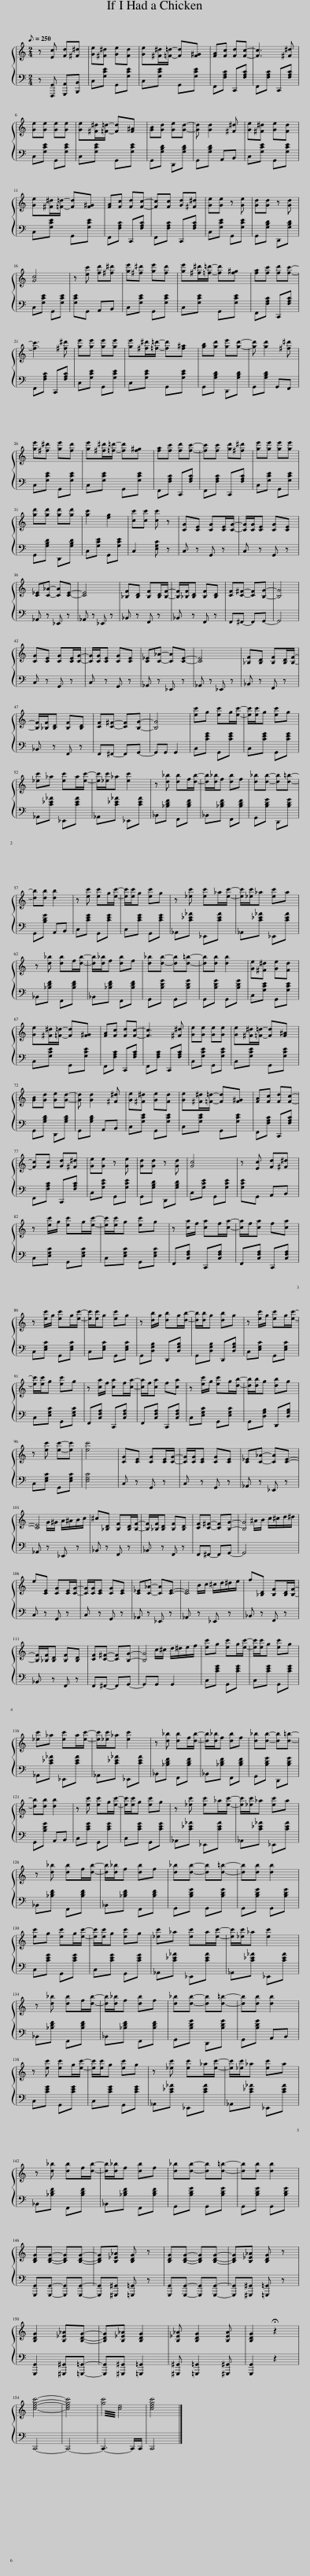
X:1
%%score { ( 1 3 ) | 2 }
L:1/8
Q:1/8=250
M:2/4
I:linebreak $
K:C
V:1 treble
V:3 treble
V:2 bass
V:1
 z [Ec] [Fd][^F^d] | [Ge][^F^d] [Ge][Fd] | [Ge][^F^d]/[=F=d]/- [Fd][F^G] | [FA][Fc] [Fd][Fc]- | [Fc]3 [^F^d] |$ %5
 [Ge][Ge] [Ge][Ge] | [Ge][^F^d]/[=F=d]/- [Fd][F^A] | [GB][Gd] [Ge][Gd]- | [Gd] [Gd]2 [^F^d] | [Ge][^F^d] [Ge][Fd] |$ %10
 [Ge][^F^d]/[=F=d]/- [Fd][F^G] | [FA][Fc] [Fd][Fc]- | [Fc][Fc] [Gd][^F^d] | [Ge][Ge] z [Ge] | [Gd][Gd] z [Gd] |$ %15
 [Gc]4 | z [ec'] [fd'][^f^d'] | [ge'][^f^d'] [ge'][fd'] | [ge'][^f^d']/[=f=d']/- [fd'][f^g] | [fa][fc'] [fd'][fc']- |$ %20
 [fc']3 [^f^d'] | [ge'][ge'] [ge'][ge'] | [ge'][^f^d']/[=f=d']/- [fd'][f^a] | [gb][gd'] [ge'][gd']- | [gd'] [gd']2 [^f^d'] |$ %25
 [ge'][^f^d'] [ge'][fd'] | [ge'][^f^d']/[=f=d']/- [fd'][f^g] | [fa][fc'] [fd'][fc']- | [fc'][fc'] [gd'][^f^d'] | [ge'][ge'] [ge'][ge'] |$ %30
 [gd'][gd'] [gd'][gd'] | [gc']2 [eg]2 | [cc'][cc'] [cc'] z | [CG][CE] [CG][CE]/[CG]/- | [CG]/[CG]/[CE] [CG][CE] |$ %35
 [C_E][C_A]- [CA][CE]- | [CE]4 | [_B,F][B,D] [B,F][B,D]/[B,F]/- | [B,F]/[_B,F]/[B,D] [B,F][B,D] | [CF][C^F]- [CF][B,G]- | %40
 [B,G]4 |$ [CG][CE] [CG][CE]/[CG]/- | [CG]/[CG]/[CE] [CG][CE] | [C_E][C_A]- [CA][CE]- | [CE]4 | %45
 [_B,F][B,D] [B,F][B,D]/[B,F]/- |$ [B,F]/[_B,F]/[B,D] [B,F][B,D] | [CF][C^F]- [CF][B,G]- | [B,G]4 | [ec']g [ec']g/[ec']/- | %50
 [ec']/[ec']/g [ec']g |$ [_ec']_a [ec']a/[ec']/- | [ec']/[_ec']/_a [ec']2 | z [d_b] [db]f/[db]/- | [db]/[d_b]/f [db]f | %55
 [d_b][db]- [db][d=b]- |$ [db][db] [db]2 | z [ec'] [ec']g/[ec']/- | [ec']/[ec']/g [ec']g | z [_ec'] [ec']_a/[ec']/- | %60
 [ec']/[_ec']/_a [ec']a |$ z [d_b] [db]f/[db]/- | [db]/[d_b]/f [db]f | [d_b][db]- [db][d=b]- | [db][db] [db]2 | %65
 [Ge][^F^d] [Ge][Fd] |$ [Ge][^F^d]/[=F=d]/- [Fd][F^G] | [FA][Fc] [Fd][Fc]- | [Fc]3 [^F^d] | [Ge][Ge] [Ge][Ge] | %70
 [Ge][^F^d]/[=F=d]/- [Fd][F^A] |$ [GB][Gd] [Ge][Gd]- | [Gd] [Gd]2 [^F^d] | [Ge][^F^d] [Ge][Fd] | [Ge][^F^d]/[=F=d]/- [Fd][F^G] | %75
 [FA][Fc] [Fd][Fc]- |$ [Fc][Fc] [Gd][^F^d] | [Ge][Ge] z [Ge] | [Gd][Gd] z [Gd] | [Gc]4 | %80
 z [Ec] [Fd][^F^d] |$ z [ec']/g/ [ec']g/[ec']/- | [ec']/[ec']/g [ec']g | z [ca]/f/ [ca]f/[ca]/- | [ca]/f/[ca] f[ca] |$ %85
 z [ec']/g/ [ec']g/[ec']/- | [ec']/[ec']/g [ec']g | z [db]/g/ [db]g/[db]/- | [db]/[db]/g [db]g | z [ec']/g/ [ec']g/[ec']/- |$ %90
 [ec']/[ec']/g [ec']g | z [ca]/f/ [ca]f/[ca]/- | [ca]/f/[ca] f[ca] | z [ec']/g/ [ec']g/[db]/- | [db]/[db]/g [db]g |$ %95
 z [ec'] [ec']-[ec'] | [ec']4 | [CG][CE] [CG][CE]/[CG]/- | [CG]/[CG]/[CE] [CG][CE] | [C_E][C_A]- [CA][CE]- |$ %100
 [CE]4 | ^c[_B,D] [B,F][B,D]/[B,F]/- | [B,F]/[_B,F]/[B,D] [B,F][B,D] | [CF][C^F]- [CF][B,G]- | [B,G]4 |$ %105
 e[CE] [CG][CE]/[CG]/- | [CG]/[CG]/[CE] [CG][CE] | [C_E][C_A]- [CA][CE]- | [CE]4 | f[_B,D] [B,F][B,D]/[B,F]/- |$ %110
 [B,F]/[_B,F]/[B,D] [B,F][B,D] | [CF][C^F]- [CF][B,G]- | [B,G]4 | [ec']g [ec']g/[ec']/- | [ec']/[ec']/g [ec']g |$ %115
 [_ec']_a [ec']a/[ec']/- | [ec']/[_ec']/_a [ec']2 | z [d_b] [db]f/[db]/- | [db]/[d_b]/f [db]f | [d_b][db]- [db][d=b]- |$ %120
 [db][db] [db]2 | z [ec'] [ec']g/[ec']/- | [ec']/[ec']/g [ec']g | z [_ec'] [ec']_a/[ec']/- | [ec']/[_ec']/_a [ec']a |$ %125
 z [d_b] [db]f/[db]/- | [db]/[d_b]/f [db]f | [d_b][db]- [db][d=b]- | [db][db] [db]2 |$ [ec']g [ec']g/[ec']/- | %130
 [ec']/[ec']/g [ec']g | [_ec']_a [ec']a/[ec']/- | [ec']/[_ec']/_a [ec']2 |$ z [d_b] [db]f/[db]/- | [db]/[d_b]/f [db]f | %135
 [d_b][db]- [db][d=b]- | [db][db] [db]2 |$ z [ec'] [ec']g/[ec']/- | [ec']/[ec']/g [ec']g | z [_ec'] [ec']_a/[ec']/- | %140
 [ec']/[_ec']/_a [ec']a |$ z [d_b] [db]f/[db]/- | [db]/[d_b]/f [db]f | [d_b][db]- [db][d=b]- | [db][db] [db]2 |$ %145
 [B,DG][B,DG]- [B,DG][B,DG]- | [B,DG][B,_E_A] [B,DG] z | [B,DG][B,DG]- [B,DG][B,DG]- | [B,DG][B,_E_A] [B,DG] z |$ [B,DG]2 [B,_E_A][B,DG]- | %150
 [B,DG][B,_E_A] [B,DG]2 | [B,_E_A] [B,DG]2 [B,EA] | [B,DG]2 !fermata!z2 |$ [cegc']4- | [cegc']4 | %155
 !///-![gc']2 [ce]2 | [cegc']4 |] %157
V:2
 z [F,,,G,,] [G,,,A,,][B,,,B,,] | C,[G,CE] G,,[G,CE] | C,[G,CE] G,,[G,CE] | F,,[F,A,C] C,,[F,A,C] | F,,[F,A,C] C,,[F,A,C] |$ %5
 C,[G,CE] G,,[G,CE] | C,[G,CE] G,,[G,CE] | G,,[G,B,D] D,,[G,B,D] | G,,[G,B,D] A,,B,, | C,[G,CE] G,,[G,CE] |$ %10
 C,[G,CE] G,,[G,CE] | F,,[F,A,C] C,,[F,A,C] | F,,[F,A,C] C,,[F,A,C] | C,[G,CE] G,,[G,CE] | G,,[G,B,D] D,,[G,B,D] |$ %15
 C,[G,CE] G,,[G,CE] | [G,CE]G,, A,,B,, | C,[G,CE] G,,[G,CE] | C,[G,CE] G,,[G,CE] | F,,[F,A,C] C,,[F,A,C] |$ %20
 F,,[F,A,C] C,,[F,A,C] | C,[G,CE] G,,[G,CE] | C,[G,CE] G,,[G,CE] | G,,[G,B,D] D,,[G,B,D] | G,,[G,B,D] G,,F,, |$ %25
 C,[G,CE] G,,[G,CE] | C,[G,CE] G,,[G,CE] | F,,[F,A,C] C,,[F,A,C] | F,,[F,A,C] C,,[F,A,C] | C,[G,CE] G,,[G,CE] |$ %30
 G,,[G,B,D] D,,[G,B,D] | C,[G,CE] G,,[G,CE] | C,2 [E,G,C] z | C, z G,, z | C, z G,, z |$ %35
 _A,, z _E,, z | _A,, z _E,, z | _B,, z F,, z | _B,, z F,, z | F,,^F,,- F,,G,,- | %40
 G,,4 |$ C, z G,, z | C, z G,, z | _A,, z _E,, z | _A,, z _E,, z | %45
 _B,, z F,, z |$ _B,, z F,, z | F,,^F,,- F,,G,,- | G,,G,, G,,2 | C,[CEG] G,,[CEG] | %50
 C,[CEG] G,,[CEG] |$ _A,,[C_E_A] _E,,[CEA] | _A,,[C_E_A] _E,,[CEA] | _B,,[_B,DF] F,,[B,DF] | _B,,[_B,DF] F,,[B,DF] | %55
 G,,[B,DG] D,,[B,DG] |$ G,,[B,DG] A,,B,, | C,[CEG] G,,[CEG] | C,[CEG] G,,[CEG] | _A,,[C_E_A] _E,,[CEA] | %60
 _A,,[C_E_A] _E,,[CEA] |$ _B,,[_B,DF] F,,[B,DF] | _B,,[_B,DF] F,,[B,DF] | G,,[B,DG] G,,[B,DG] | G,,[B,DG] G,,[B,DG] | %65
 C,[G,CE] G,,[G,CE] |$ C,[G,CE] G,,[G,CE] | F,,[F,A,C] C,,[F,A,C] | F,,[F,A,C] C,,[F,A,C] | C,[G,CE] G,,[G,CE] | %70
 C,[G,CE] G,,[G,CE] |$ G,,[G,B,D] D,,[G,B,D] | G,,[G,B,D] A,,B,, | C,[G,CE] G,,[G,CE] | C,[G,CE] G,,[G,CE] | %75
 F,,[F,A,C] C,,[F,A,C] |$ F,,[F,A,C] C,,[F,A,C] | C,[G,CE] G,,[G,CE] | G,,[G,B,D] D,,[G,B,D] | C,[G,CE] G,,[G,CE] | %80
 [G,CE]G,, A,,B,, |$ C,[E,G,C] G,,[E,G,C] | C,[E,G,C] G,,[E,G,C] | F,,[C,F,A,] C,,[C,F,A,] | F,,[C,F,A,] C,,[C,F,A,] |$ %85
 C,[E,G,C] G,,[E,G,C] | C,[E,G,C] G,,[E,G,C] | G,,[D,G,B,] D,,[D,G,B,] | G,,[D,G,B,] D,,[D,G,B,] | C,[E,G,C] G,,[E,G,C] |$ %90
 C,[E,G,C] G,,[E,G,C] | F,,[C,F,A,] C,,[C,F,A,] | F,,[C,F,A,] C,,[C,F,A,] | C,[E,G,C] G,,[E,G,C] | G,,[D,G,B,] D,,[D,G,B,] |$ %95
 C,[E,G,C] G,,[E,G,C] | [E,G,C]4 | C, z G,, z | C, z G,, z | _A,, z _E,, z |$ %100
 _A,, z _E,, z | _B,, z F,, z | _B,, z F,, z | F,,^F,,- F,,G,,- | G,,4 |$ %105
 C, z G,, z | C, z G,, z | _A,, z _E,, z | _A,, z _E,, z | _B,, z F,, z |$ %110
 _B,, z F,, z | F,,^F,,- F,,G,,- | G,,G,, G,,2 | C,[CEG] G,,[CEG] | C,[CEG] G,,[CEG] |$ %115
 _A,,[C_E_A] _E,,[CEA] | _A,,[C_E_A] _E,,[CEA] | _B,,[_B,DF] F,,[B,DF] | _B,,[_B,DF] F,,[B,DF] | G,,[B,DG] D,,[B,DG] |$ %120
 G,,[B,DG] A,,B,, | C,[CEG] G,,[CEG] | C,[CEG] G,,[CEG] | _A,,[C_E_A] _E,,[CEA] | _A,,[C_E_A] _E,,[CEA] |$ %125
 _B,,[_B,DF] F,,[B,DF] | _B,,[_B,DF] F,,[B,DF] | G,,[B,DG] G,,[B,DG] | G,,[B,DG] G,,[B,DG] |$ C,[CEG] G,,[CEG] | %130
 C,[CEG] G,,[CEG] | _A,,[C_E_A] _E,,[CEA] | _A,,[C_E_A] _E,,[CEA] |$ _B,,[_B,DF] F,,[B,DF] | _B,,[_B,DF] F,,[B,DF] | %135
 G,,[B,DG] D,,[B,DG] | G,,[B,DG] A,,B,, |$ C,[CEG] G,,[CEG] | C,[CEG] G,,[CEG] | _A,,[C_E_A] _E,,[CEA] | %140
 _A,,[C_E_A] _E,,[CEA] |$ _B,,[_B,DF] F,,[B,DF] | _B,,[_B,DF] F,,[B,DF] | G,,[B,DG] G,,[B,DG] | G,,[B,DG] G,,[B,DG] |$ %145
 [G,,,G,,][G,,,G,,]- [G,,,G,,][G,,,G,,]- | [G,,,G,,][^G,,,^G,,] [=G,,,=G,,] z | [G,,,G,,][G,,,G,,]- [G,,,G,,][G,,,G,,]- | [G,,,G,,][^G,,,^G,,] [=G,,,=G,,] z |$ [G,,,G,,]2 [^G,,,^G,,][=G,,,=G,,]- | %150
 [G,,,G,,][^G,,,^G,,] [=G,,,=G,,]2 | [^G,,,^G,,] [=G,,,=G,,]2 [^G,,,^G,,] | [G,,,G,,]2 z2 |$ C,,4- | C,,4- | %155
 C,,3- C,,/C,,/ | C,,4 |] %157
V:3
 x4 | x4 | x4 | x4 | x4 |$ %5
 x4 | x4 | x4 | x4 | x4 |$ %10
 x4 | x4 | x4 | x4 | x4 |$ %15
 x4 | x4 | x4 | x4 | x4 |$ %20
 x4 | x4 | x4 | x4 | x4 |$ %25
 x4 | x4 | x4 | x4 | x4 |$ %30
 x4 | x4 | x4 | x4 | x4 |$ %35
 x4 | x4 | x4 | x4 | x4 | %40
 x4 |$ x4 | x4 | x4 | x4 | %45
 x4 |$ x4 | x4 | x4 | x4 | %50
 x4 |$ x4 | x4 | x4 | x4 | %55
 x4 |$ x4 | x4 | x4 | x4 | %60
 x4 |$ x4 | x4 | x4 | x4 | %65
 x4 |$ x4 | x4 | x4 | x4 | %70
 x4 |$ x4 | x4 | x4 | x4 | %75
 x4 |$ x4 | x4 | x4 | x4 | %80
 x4 |$ x4 | x4 | x4 | x4 |$ %85
 x4 | x4 | x4 | x4 | x4 |$ %90
 x4 | x4 | x4 | x4 | x4 |$ %95
 x4 | x4 | x4 | x4 | x4 |$ %100
 x G/^G/ A/^A/B/c/ | x4 | x4 | x4 | x ^A/B/ c/^c/d/^d/ |$ %105
 x4 | x4 | x4 | x B/c/ ^c/d/^d/e/ | x4 |$ %110
 x4 | x4 | x c/^c/ d/^d/e/f/ | x4 | x4 |$ %115
 x4 | x4 | x4 | x4 | x4 |$ %120
 x4 | x4 | x4 | x4 | x4 |$ %125
 x4 | x4 | x4 | x4 |$ x4 | %130
 x4 | x4 | x4 |$ x4 | x4 | %135
 x4 | x4 |$ x4 | x4 | x4 | %140
 x4 |$ x4 | x4 | x4 | x4 |$ %145
 x4 | x4 | x4 | x4 |$ x4 | %150
 x4 | x4 | x4 |$ x4 | x4 | %155
 x4 | x4 |] %157
